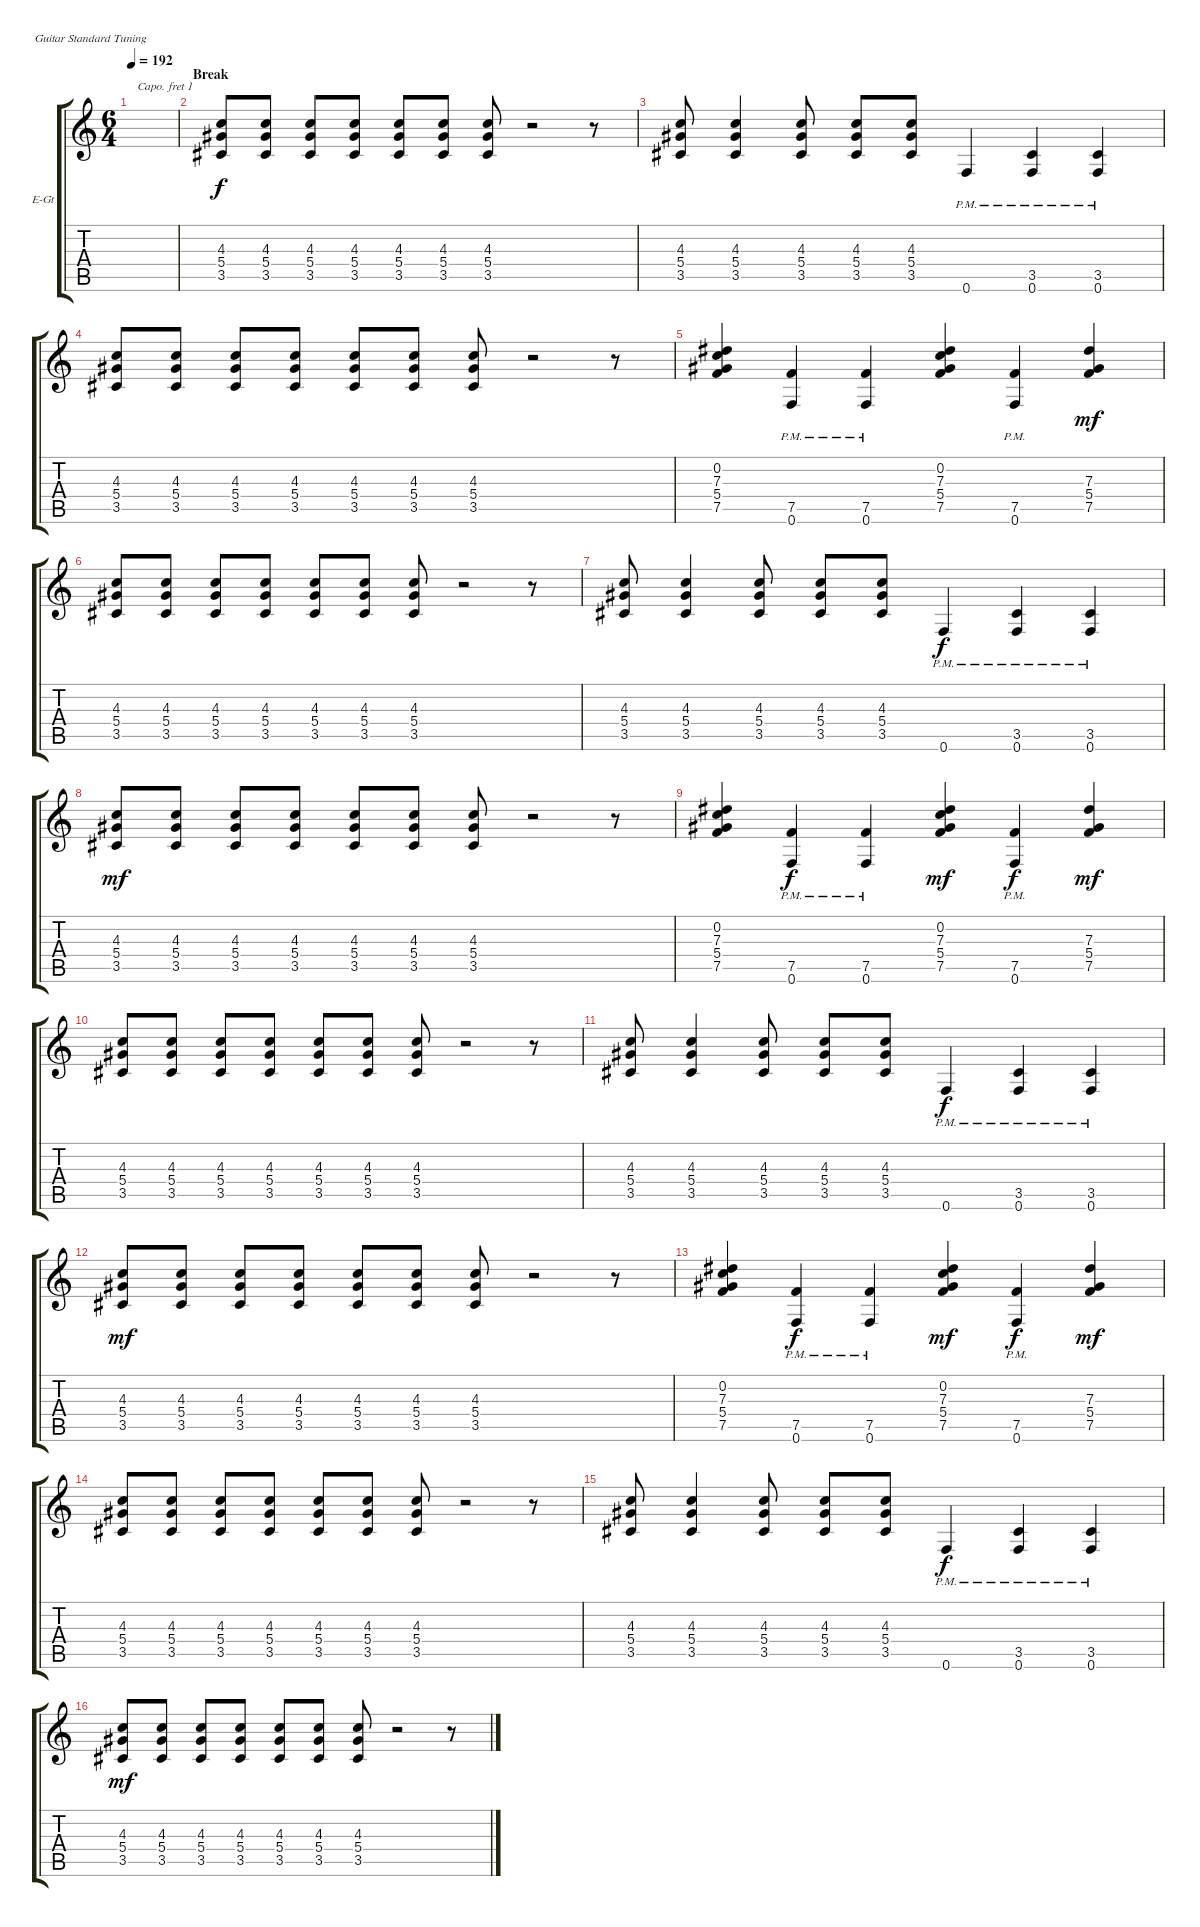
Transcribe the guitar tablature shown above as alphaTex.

\bracketExtendMode groupsimilarinstruments
\firstSystemTrackNameOrientation horizontal
\otherSystemsTrackNameOrientation horizontal
\track ("Fills" "E-Gt") {instrument electricguitarclean}
\staff {score tabs}
\capo 1
\tuning (E4 B3 G3 D3 A2 E2)
\ts (6 4)
\tempo 192
\clef g2
\scale
0.333333
\ks c
|
\section ("" "Break")
\scale
0.333333 (5.4 3.5 4.3).8 (5.4 3.5 4.3).8 (5.4 3.5 4.3).8 (5.4 3.5 4.3).8 (5.4 3.5 4.3).8 (5.4 3.5 4.3).8 (5.4 3.5 4.3).8 r.2 r.8 |
\scale
0.333333 (5.4 3.5 4.3).8 (5.4 3.5 4.3).4 (5.4 3.5 4.3).8 (5.4 3.5 4.3).8 (5.4 3.5 4.3).8 0.6{pm}.4 (3.5{pm} 0.6{pm}).4 (3.5{pm} 0.6{pm}).4 |
\scale
0.333333 (5.4 3.5 4.3).8 (5.4 3.5 4.3).8 (5.4 3.5 4.3).8 (5.4 3.5 4.3).8 (5.4 3.5 4.3).8 (5.4 3.5 4.3).8 (5.4 3.5 4.3).8 r.2 r.8 |
\scale
0.333333 (5.4 7.5 7.3 0.2).4 (0.6{pm} 7.5{pm}).4 (0.6{pm} 7.5{pm}).4 (5.4 7.5 7.3 0.2).4 (0.6{pm} 7.5{pm}).4{dy f} (7.5 5.4 7.3).4{dy mf} |
\scale
0.333333 (5.4 3.5 4.3).8 (5.4 3.5 4.3).8 (5.4 3.5 4.3).8 (5.4 3.5 4.3).8 (5.4 3.5 4.3).8 (5.4 3.5 4.3).8 (5.4 3.5 4.3).8 r.2 r.8 |
\scale
0.333333 (5.4 3.5 4.3).8 (5.4 3.5 4.3).4 (5.4 3.5 4.3).8 (5.4 3.5 4.3).8 (5.4 3.5 4.3).8 0.6{pm}.4{dy f} (3.5{pm} 0.6{pm}).4 (3.5{pm} 0.6{pm}).4 |
\scale
0.333333 (5.4 3.5 4.3).8{dy mf} (5.4 3.5 4.3).8 (5.4 3.5 4.3).8 (5.4 3.5 4.3).8 (5.4 3.5 4.3).8 (5.4 3.5 4.3).8 (5.4 3.5 4.3).8 r.2 r.8 |
\scale
0.333333 (5.4 7.5 7.3 0.2).4 (0.6{pm} 7.5{pm}).4{dy f} (0.6{pm} 7.5{pm}).4 (5.4 7.5 7.3 0.2).4{dy mf} (0.6{pm} 7.5{pm}).4{dy f} (7.5 5.4 7.3).4{dy mf} |
\scale
0.333333 (5.4 3.5 4.3).8 (5.4 3.5 4.3).8 (5.4 3.5 4.3).8 (5.4 3.5 4.3).8 (5.4 3.5 4.3).8 (5.4 3.5 4.3).8 (5.4 3.5 4.3).8 r.2 r.8 |
\scale
0.333333 (5.4 3.5 4.3).8 (5.4 3.5 4.3).4 (5.4 3.5 4.3).8 (5.4 3.5 4.3).8 (5.4 3.5 4.3).8 0.6{pm}.4{dy f} (3.5{pm} 0.6{pm}).4 (3.5{pm} 0.6{pm}).4 |
\scale
0.333333 (5.4 3.5 4.3).8{dy mf} (5.4 3.5 4.3).8 (5.4 3.5 4.3).8 (5.4 3.5 4.3).8 (5.4 3.5 4.3).8 (5.4 3.5 4.3).8 (5.4 3.5 4.3).8 r.2 r.8 |
\scale
0.333333 (5.4 7.5 7.3 0.2).4 (0.6{pm} 7.5{pm}).4{dy f} (0.6{pm} 7.5{pm}).4 (5.4 7.5 7.3 0.2).4{dy mf} (0.6{pm} 7.5{pm}).4{dy f} (7.5 5.4 7.3).4{dy mf} |
\scale
0.333333 (5.4 3.5 4.3).8 (5.4 3.5 4.3).8 (5.4 3.5 4.3).8 (5.4 3.5 4.3).8 (5.4 3.5 4.3).8 (5.4 3.5 4.3).8 (5.4 3.5 4.3).8 r.2 r.8 |
\scale
0.333333 (5.4 3.5 4.3).8 (5.4 3.5 4.3).4 (5.4 3.5 4.3).8 (5.4 3.5 4.3).8 (5.4 3.5 4.3).8 0.6{pm}.4{dy f} (3.5{pm} 0.6{pm}).4 (3.5{pm} 0.6{pm}).4 |
\scale
0.333333 (5.4 3.5 4.3).8{dy mf} (5.4 3.5 4.3).8 (5.4 3.5 4.3).8 (5.4 3.5 4.3).8 (5.4 3.5 4.3).8 (5.4 3.5 4.3).8 (5.4 3.5 4.3).8 r.2 r.8
